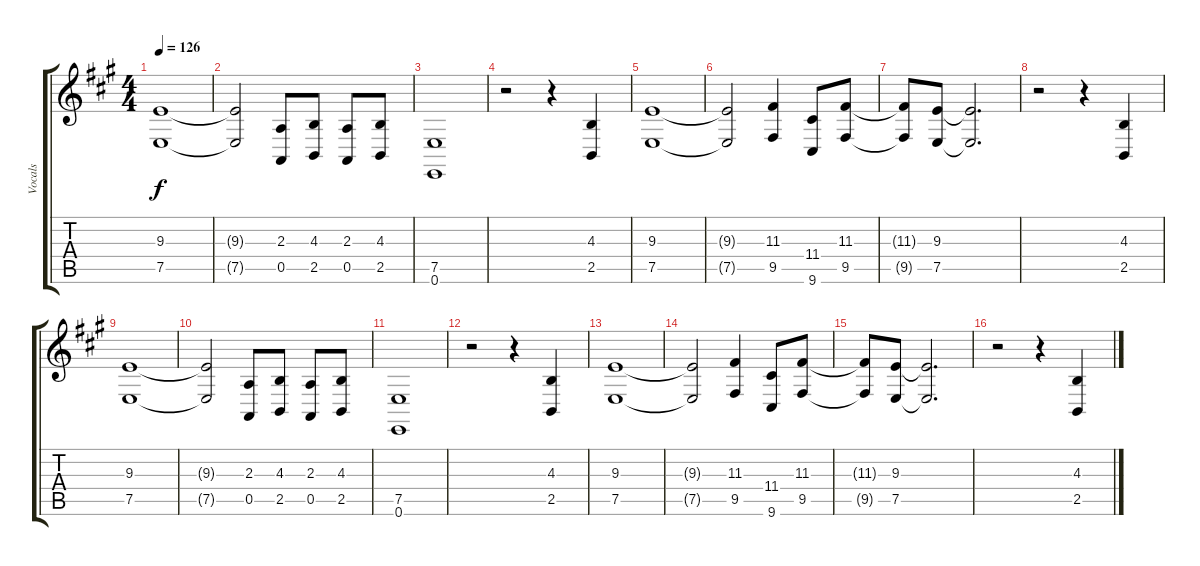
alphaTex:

\track ("Vocals" "Vocals") {instrument lead6voice}
\staff {score tabs}
\tuning (E4 B3 G3 D3 A2 E2) {hide}
\ts (4 4)
\tempo 126
\clef g2
\ks a
(9.3 7.5).1{dy f} |
(9.3{t} 7.5{t}).2 (2.3 0.5).8 (4.3 2.5).8 (2.3 0.5).8 (4.3 2.5).8 |
(7.5 0.6).1 |
r.2 r.4 (4.3 2.5).4 |
(9.3 7.5).1 |
(9.3{t} 7.5{t}).2 (11.3 9.5).4 (11.4 9.6).8 (11.3 9.5).8 |
(11.3{t} 9.5{t}).8 (9.3 7.5).8 (9.3{t} 7.5{t}).2{d} |
r.2 r.4 (4.3 2.5).4 |
(9.3 7.5).1 |
(9.3{t} 7.5{t}).2 (2.3 0.5).8 (4.3 2.5).8 (2.3 0.5).8 (4.3 2.5).8 |
(7.5 0.6).1 |
r.2 r.4 (4.3 2.5).4 |
(9.3 7.5).1 |
(9.3{t} 7.5{t}).2 (11.3 9.5).4 (11.4 9.6).8 (11.3 9.5).8 |
(11.3{t} 9.5{t}).8 (9.3 7.5).8 (9.3{t} 7.5{t}).2{d} |
r.2 r.4 (4.3 2.5).4
